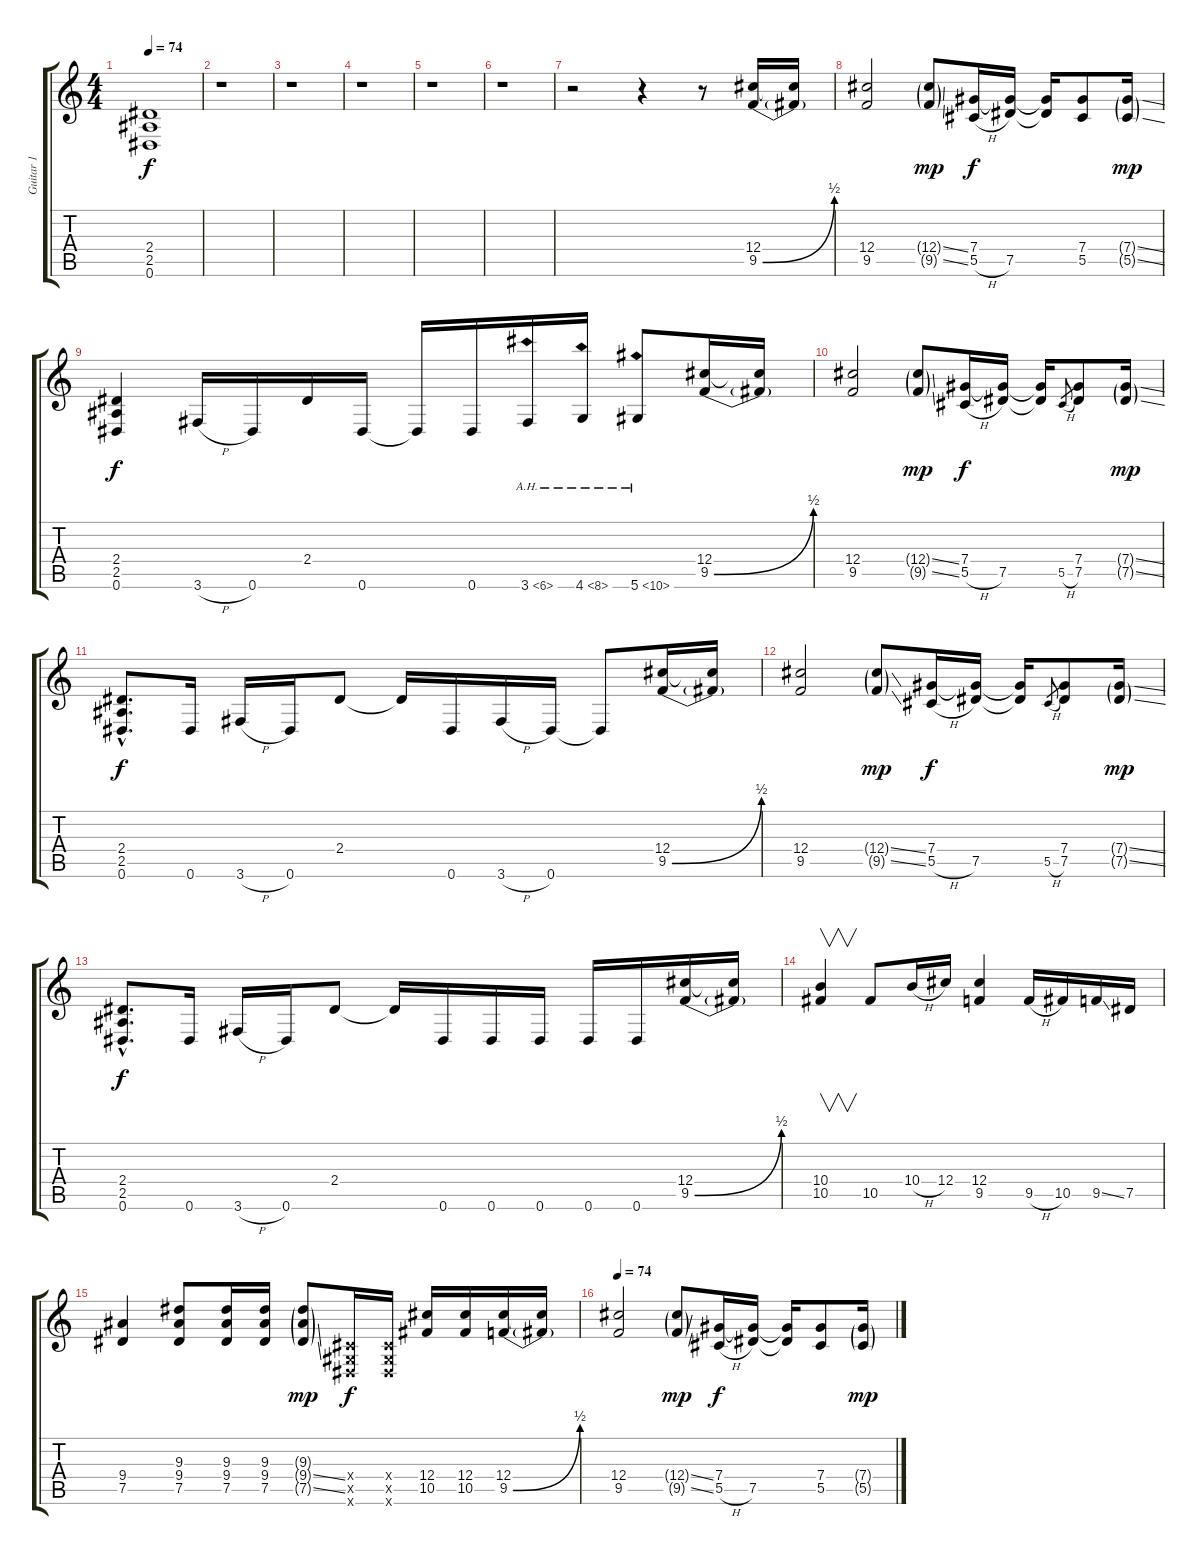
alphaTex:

\track ("Guitar 1" "Guitar 1") {instrument overdrivenguitar}
\staff {score tabs}
\tuning (Eb4 Bb3 Gb3 Db3 Ab2 Eb2) {hide}
\ts (4 4)
\tempo 74
\clef g2
\ks c
(2.4{t} 2.5{t} 0.6{t}).1{dy f} |
r.1 |
r.1 |
r.1 |
r.1 |
r.1 |
r.2 r.4 r.8 (12.4 9.5{be (bend 0 0 60 2)}).16 (12.4{t} 9.5{t}).16 |
(12.4 9.5).2 (12.4{ss g} 9.5{ss g}).8{dy mp} (7.4 5.5{h}).16{dy f} (7.4{t} 7.5).16 (7.4{t} 7.5{t}).16 (7.4 5.5).8 (7.4{ss g} 5.5{ss g}).16{dy mp} |
(2.4 2.5 0.6).4{dy f} 3.6{h}.16 0.6.16 2.4.16 0.6.16 0.6{t}.16 0.6.16 3.6{ah 3}.16 4.6{ah 4}.16 5.6{ah 5}.8 (12.4 9.5{be (bend 0 0 60 2)}).16 (12.4{t} 9.5{t}).16 |
(12.4 9.5).2 (12.4{ss g} 9.5{ss g}).8{dy mp} (7.4 5.5{h}).16{dy f} (7.4{t} 7.5).16 (7.4{t} 7.5{t}).16 5.5{h}.8{gr} (7.4 7.5).8 (7.4{ss g} 7.5{ss g}).16{dy mp} |
(2.4{hac} 2.5{hac} 0.6{hac}).8{d dy f} 0.6.16 3.6{h}.16 0.6.16 2.4.8 2.4{t}.16 0.6.16 3.6{h}.16 0.6.16 0.6{t}.8 (12.4 9.5{be (bend 0 0 60 2)}).16 (12.4{t} 9.5{t}).16 |
(12.4 9.5).2 (12.4{ss g} 9.5{ss g}).8{dy mp} (7.4 5.5{h}).16{dy f} (7.4{t} 7.5).16 (7.4{t} 7.5{t}).16 5.5{h}.8{gr} (7.4 7.5).8 (7.4{ss g} 7.5{ss g}).16{dy mp} |
(2.4{hac} 2.5{hac} 0.6{hac}).8{d dy f} 0.6.16 3.6{h}.16 0.6.16 2.4.8 2.4{t}.16 0.6.16 0.6.16 0.6.16 0.6.16 0.6.16 (12.4 9.5{be (bend 0 0 60 2)}).16 (12.4{t} 9.5{t}).16 |
(10.4 10.5).4{v} 10.5.8 10.4{h}.16 12.4.16 (12.4 9.5).4 9.5{h}.16 10.5.16 9.5{ss}.16 7.5.16 |
(9.4 7.5).4 (9.3 9.4 7.5).8 (9.3 9.4 7.5).16 (9.3 9.4 7.5).16 (9.3{g} 9.4{ss g} 7.5{ss g}).8{dy mp} (0.4{x} 0.5{x} 0.6{x}).16{dy f} (0.4{x} 0.5{x} 0.6{x}).16 (12.4 10.5).16 (12.4 10.5).16 (12.4 9.5{be (bend 0 0 60 2)}).16 (12.4{t} 9.5{t}).16 |
\tempo 74
(12.4 9.5).2 (12.4{ss g} 9.5{ss g}).8{dy mp} (7.4 5.5{h}).16{dy f} (7.4{t} 7.5).16 (7.4{t} 7.5{t}).16 (7.4 5.5).8 (7.4{ss g} 5.5{ss g}).16{dy mp}
